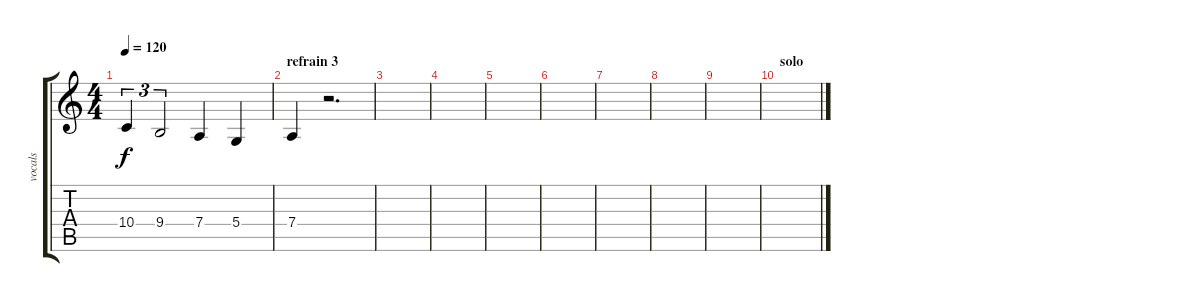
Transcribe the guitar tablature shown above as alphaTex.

\track ("vocals" "vocals") {instrument flute}
\staff {score tabs}
\tuning (E4 B3 G3 D3 A2 E2) {hide}
\ts (4 4)
\tempo 120
\clef g2
\ks c
10.4{t}.4{tu (3 2) dy f} 9.4.2{tu (3 2)} 7.4.4 5.4.4 |
\section ("" "refrain 3")
7.4.4 r.2{d} |
|
|
|
|
|
|
|
\section ("" "solo")
